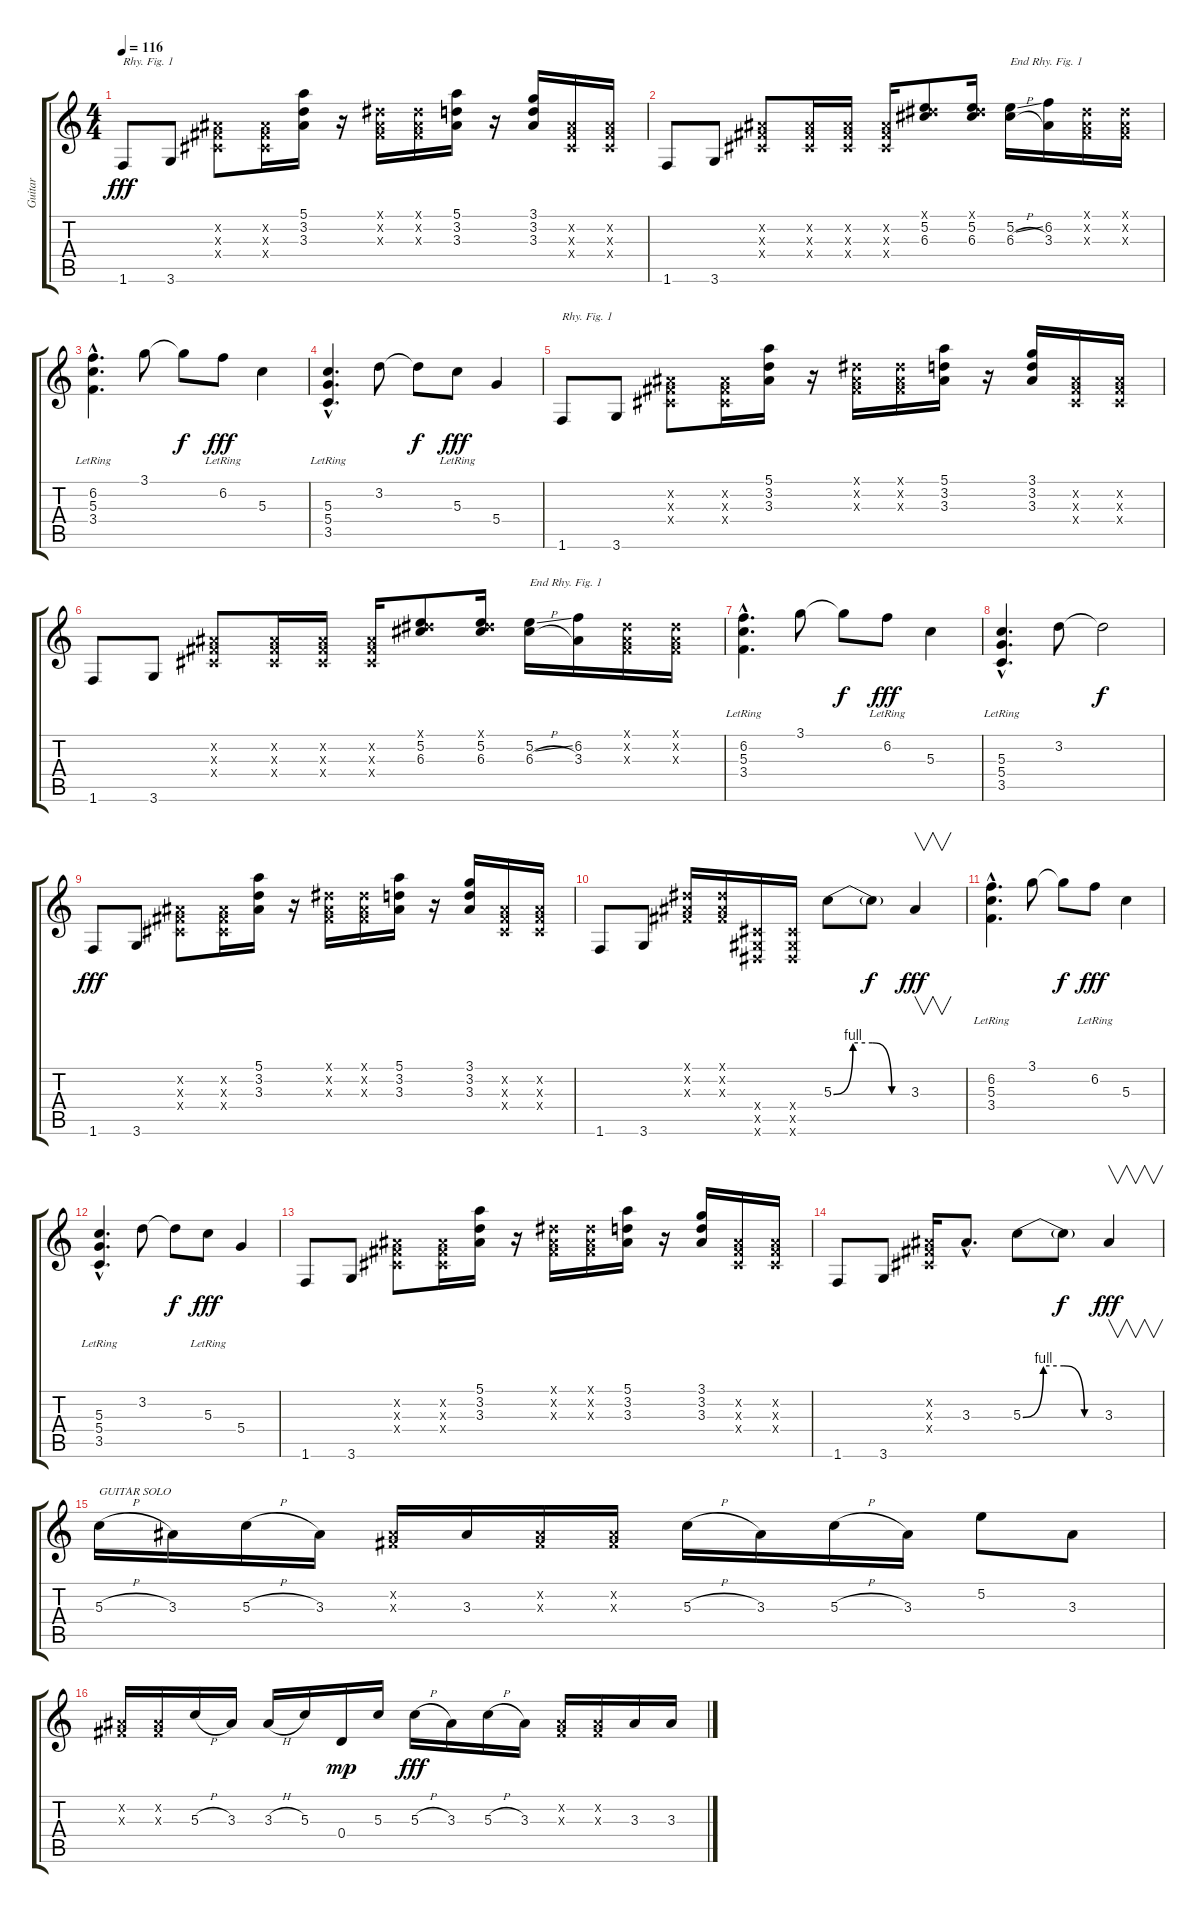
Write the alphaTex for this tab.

\track ("Guitar" "Guitar") {instrument overdrivenguitar}
\staff {score tabs}
\tuning (E4 B3 G3 D3 A2 E2) {hide}
\ts (4 4)
\tempo 116
\clef g2
\ks c
1.6.8{txt "Rhy. Fig. 1" dy fff} 3.6.8 (-1.2{x} -1.3{x} -1.4{x}).8 (-1.2{x} -1.3{x} -1.4{x}).16 (5.1 3.2 3.3).16 r.16 (-1.1{x} -1.2{x} -1.3{x}).16 (-1.1{x} -1.2{x} -1.3{x}).16 (5.1 3.2 3.3).16 r.16 (3.1 3.2 3.3).16 (-1.2{x} -1.3{x} -1.4{x}).16 (-1.2{x} -1.3{x} -1.4{x}).16 |
1.6.8 3.6.8 (-1.2{x} -1.3{x} -1.4{x}).8 (-1.2{x} -1.3{x} -1.4{x}).16 (-1.2{x} -1.3{x} -1.4{x}).16 (-1.2{x} -1.3{x} -1.4{x}).16 (-1.1{x} 5.2 6.3).8 (-1.1{x} 5.2 6.3).16 (5.2{ss} 6.3{h}).16{txt "End Rhy. Fig. 1"} (6.2 3.3).16 (-1.1{x} -1.2{x} -1.3{x}).16 (-1.1{x} -1.2{x} -1.3{x}).16 |
(6.2{hac lr} 5.3{hac lr} 3.4{hac lr}).4{d} 3.1.8 3.1{t}.8{dy f} 6.2{lr}.8{dy fff} 5.3.4 |
(5.3{hac lr} 5.4{hac lr} 3.5{hac lr}).4{d} 3.2.8 3.2{t}.8{dy f} 5.3{lr}.8{dy fff} 5.4.4 |
1.6.8{txt "Rhy. Fig. 1"} 3.6.8 (-1.2{x} -1.3{x} -1.4{x}).8 (-1.2{x} -1.3{x} -1.4{x}).16 (5.1 3.2 3.3).16 r.16 (-1.1{x} -1.2{x} -1.3{x}).16 (-1.1{x} -1.2{x} -1.3{x}).16 (5.1 3.2 3.3).16 r.16 (3.1 3.2 3.3).16 (-1.2{x} -1.3{x} -1.4{x}).16 (-1.2{x} -1.3{x} -1.4{x}).16 |
1.6.8 3.6.8 (-1.2{x} -1.3{x} -1.4{x}).8 (-1.2{x} -1.3{x} -1.4{x}).16 (-1.2{x} -1.3{x} -1.4{x}).16 (-1.2{x} -1.3{x} -1.4{x}).16 (-1.1{x} 5.2 6.3).8 (-1.1{x} 5.2 6.3).16 (5.2{ss} 6.3{h}).16{txt "End Rhy. Fig. 1"} (6.2 3.3).16 (-1.1{x} -1.2{x} -1.3{x}).16 (-1.1{x} -1.2{x} -1.3{x}).16 |
(6.2{hac lr} 5.3{hac lr} 3.4{hac lr}).4{d} 3.1.8 3.1{t}.8{dy f} 6.2{lr}.8{dy fff} 5.3.4 |
(5.3{hac lr} 5.4{hac lr} 3.5{hac lr}).4{d} 3.2.8 3.2{t}.2{dy f} |
1.6.8{dy fff} 3.6.8 (-1.2{x} -1.3{x} -1.4{x}).8 (-1.2{x} -1.3{x} -1.4{x}).16 (5.1 3.2 3.3).16 r.16 (-1.1{x} -1.2{x} -1.3{x}).16 (-1.1{x} -1.2{x} -1.3{x}).16 (5.1 3.2 3.3).16 r.16 (3.1 3.2 3.3).16 (-1.2{x} -1.3{x} -1.4{x}).16 (-1.2{x} -1.3{x} -1.4{x}).16 |
1.6.8 3.6.8 (-1.1{x} -1.2{x} -1.3{x}).16 (-1.1{x} -1.2{x} -1.3{x}).16 (-1.4{x} -1.5{x} -1.6{x}).16 (-1.4{x} -1.5{x} -1.6{x}).16 5.3{be (custom 0 0 15 4 30 4 45 0 60 0)}.8 5.3{t}.8{dy f} 3.3.4{v dy fff} |
(6.2{hac lr} 5.3{hac lr} 3.4{hac lr}).4{d} 3.1.8 3.1{t}.8{dy f} 6.2{lr}.8{dy fff} 5.3.4 |
(5.3{hac lr} 5.4{hac lr} 3.5{hac lr}).4{d} 3.2.8 3.2{t}.8{dy f} 5.3{lr}.8{dy fff} 5.4.4 |
1.6.8 3.6.8 (-1.2{x} -1.3{x} -1.4{x}).8 (-1.2{x} -1.3{x} -1.4{x}).16 (5.1 3.2 3.3).16 r.16 (-1.1{x} -1.2{x} -1.3{x}).16 (-1.1{x} -1.2{x} -1.3{x}).16 (5.1 3.2 3.3).16 r.16 (3.1 3.2 3.3).16 (-1.2{x} -1.3{x} -1.4{x}).16 (-1.2{x} -1.3{x} -1.4{x}).16 |
1.6.8 3.6.8 (-1.2{x} -1.3{x} -1.4{x}).16 3.3{hac}.8{d} 5.3{be (custom 0 0 15 4 30 4 45 0 60 0)}.8 5.3{t}.8{dy f} 3.3.4{v dy fff} |
5.3{h}.16{txt "GUITAR SOLO"} 3.3.16 5.3{h}.16 3.3.16 (-1.2{x} -1.3{x}).16 3.3.16 (-1.2{x} -1.3{x}).16 (-1.2{x} -1.3{x}).16 5.3{h}.16 3.3.16 5.3{h}.16 3.3.16 5.2.8 3.3.8 |
(-1.2{x} -1.3{x}).16 (-1.2{x} -1.3{x}).16 5.3{h}.16 3.3.16 3.3{h}.16 5.3.16 0.4.16{dy mp} 5.3.16 5.3{h}.16{dy fff} 3.3.16 5.3{h}.16 3.3.16 (-1.2{x} -1.3{x}).16 (-1.2{x} -1.3{x}).16 3.3.16 3.3.16
